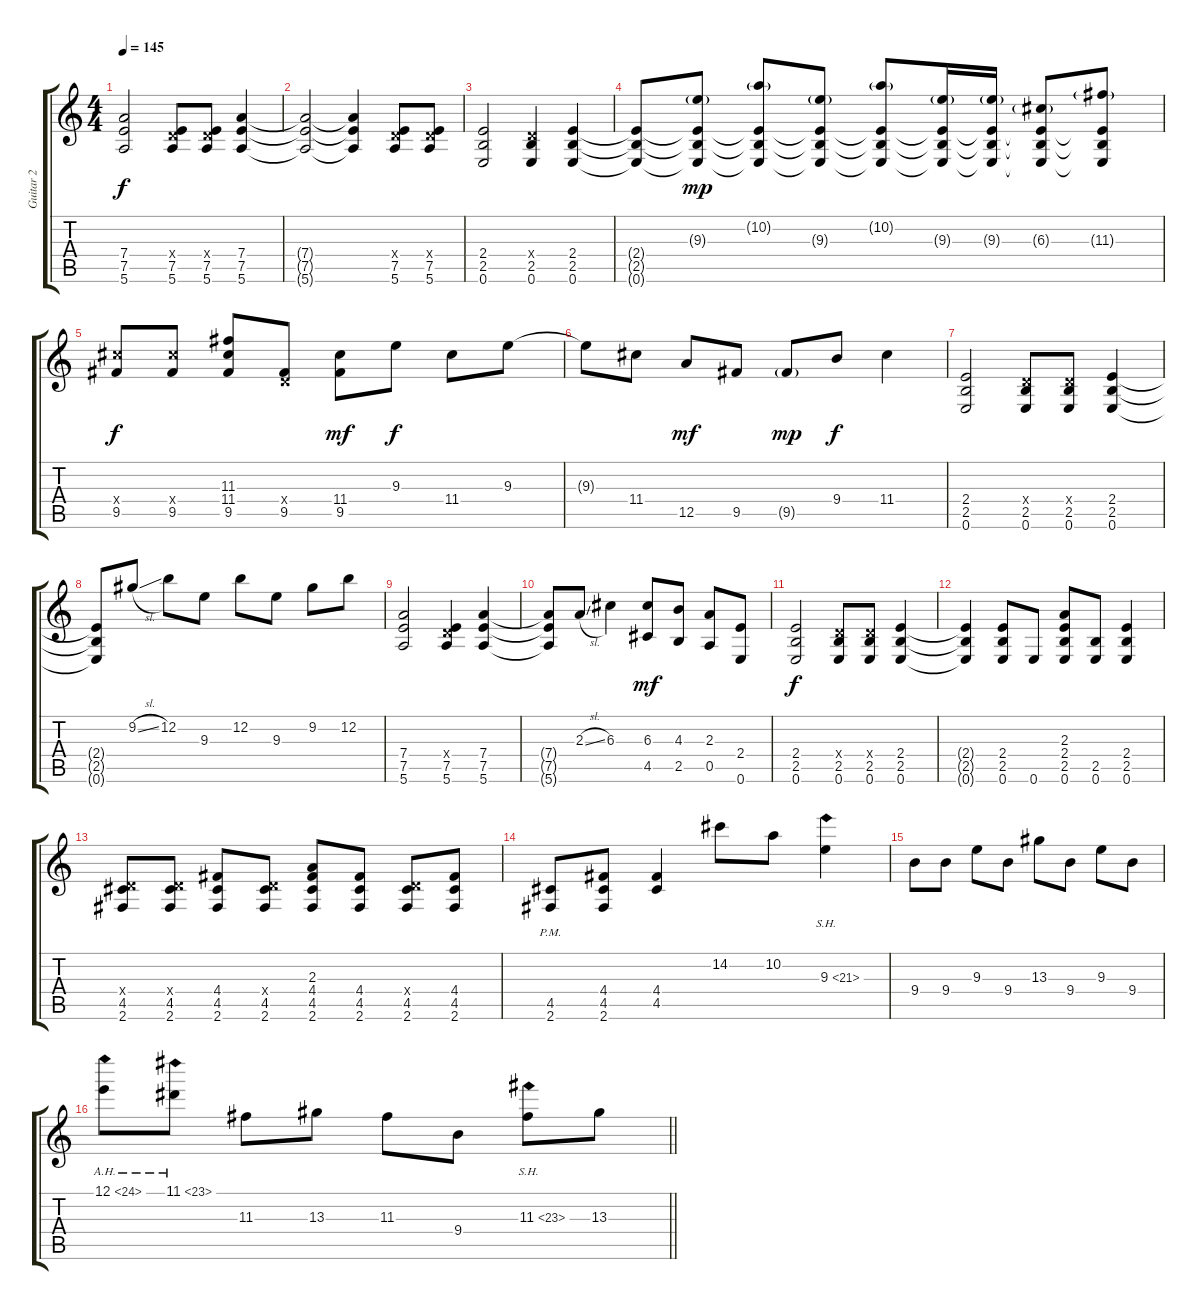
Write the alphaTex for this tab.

\track ("Guitar 2" "Guitar 2") {instrument distortionguitar}
\staff {score tabs}
\tuning (E4 B3 G3 D3 A2 E2) {hide}
\ts (4 4)
\tempo 145
\clef g2
\ks c
(7.4 7.5 5.6).2{dy f volume 11} (0.4{x} 7.5 5.6).8 (0.4{x} 7.5 5.6).8 (7.4 7.5 5.6).4 |
(7.4{t} 7.5{t} 5.6{t}).2 (7.4{t} 7.5{t} 5.6{t}).4 (0.4{x} 7.5 5.6).8 (0.4{x} 7.5 5.6).8 |
(2.4 2.5 0.6).2 (0.4{x} 2.5 0.6).4 (2.4 2.5 0.6).4 |
(2.4{t} 2.5{t} 0.6{t}).8 (9.3{g} 2.4{t} 2.5{t} 0.6{t}).8{dy mp} (10.2{g} 2.4{t} 2.5{t} 0.6{t}).8 (9.3{g} 2.4{t} 2.5{t} 0.6{t}).8 (10.2{g} 2.4{t} 2.5{t} 0.6{t}).8 (9.3{g} 2.4{t} 2.5{t} 0.6{t}).16 (9.3{g} 2.4{t} 2.5{t} 0.6{t}).16 (6.3{g} 2.4{t} 2.5{t} 0.6{t}).8 (11.3{g} 2.4{t} 2.5{t} 0.6{t}).8 |
(11.4{x} 9.5).8{dy f} (11.4{x} 9.5).8 (11.3 11.4 9.5).8 (0.4{x} 9.5).8 (11.4 9.5).8{dy mf} 9.3.8{dy f} 11.4.8 9.3.8 |
9.3{t}.8 11.4.8 12.5.8{dy mf} 9.5.8 9.5{g}.8{dy mp} 9.4.8{dy f} 11.4.4 |
(2.4 2.5 0.6).2 (0.4{x} 2.5 0.6).8 (0.4{x} 2.5 0.6).8 (2.4 2.5 0.6).4 |
(2.4{t} 2.5{t} 0.6{t}).8 9.2{sl}.8 12.2.8 9.3.8 12.2.8 9.3.8 9.2.8 12.2.8 |
(7.4 7.5 5.6).2 (0.4{x} 7.5 5.6).4 (7.4 7.5 5.6).4 |
(7.4{t} 7.5{t} 5.6{t}).8 2.3{sl}.8 6.3.4 (6.3 4.5).8{dy mf} (4.3 2.5).8 (2.3 0.5).8 (2.4 0.6).8 |
(2.4 2.5 0.6).2{dy f} (0.4{x} 2.5 0.6).8 (0.4{x} 2.5 0.6).8 (2.4 2.5 0.6).4 |
(2.4{t} 2.5{t} 0.6{t}).4 (2.4 2.5 0.6).8 0.6.8 (2.3 2.4 2.5 0.6).8 (2.5 0.6).8 (2.4 2.5 0.6).4 |
(0.4{x} 4.5 2.6).8 (0.4{x} 4.5 2.6).8 (4.4 4.5 2.6).8 (0.4{x} 4.5 2.6).8 (2.3 4.4 4.5 2.6).8 (4.4 4.5 2.6).8 (0.4{x} 4.5 2.6).8 (4.4 4.5 2.6).8 |
(4.5{pm} 2.6{pm}).8 (4.4 4.5 2.6).8 (4.4 4.5).4 14.2.8 10.2.8 9.3{sh 12}.4 |
9.4.8 9.4.8 9.3.8 9.4.8 13.3.8 9.4.8 9.3.8 9.4.8 |
\barLineRight lightlight
12.1{ah 12}.8 11.1{ah 12}.8 11.3.8 13.3.8 11.3.8 9.4.8 11.3{sh 12}.8 13.3.8
